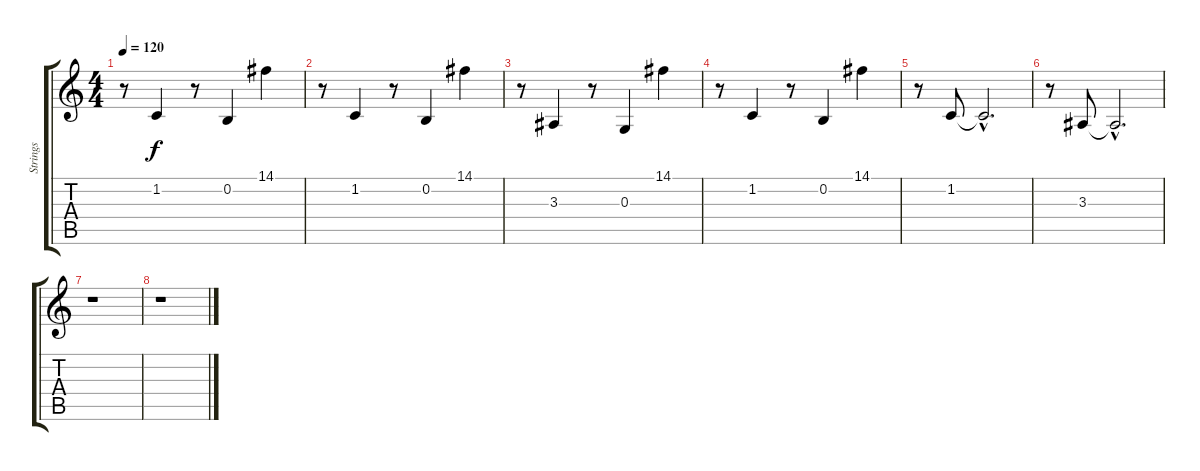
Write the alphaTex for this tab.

\track ("Strings" "Strings") {instrument stringensemble1}
\staff {score tabs}
\tuning (E4 B3 G3 D3 A2 E2) {hide}
\ts (4 4)
\tempo 120
\clef g2
\ks c
r.8{dy f} 1.2.4 r.8 0.2.4 14.1.4 |
r.8 1.2.4 r.8 0.2.4 14.1.4 |
r.8 3.3.4 r.8 0.3.4 14.1.4 |
r.8 1.2.4 r.8 0.2.4 14.1.4 |
r.8 1.2.8 1.2{hac t}.2{d} |
r.8 3.3.8 3.3{hac t}.2{d} |
r.1 |
r.1
